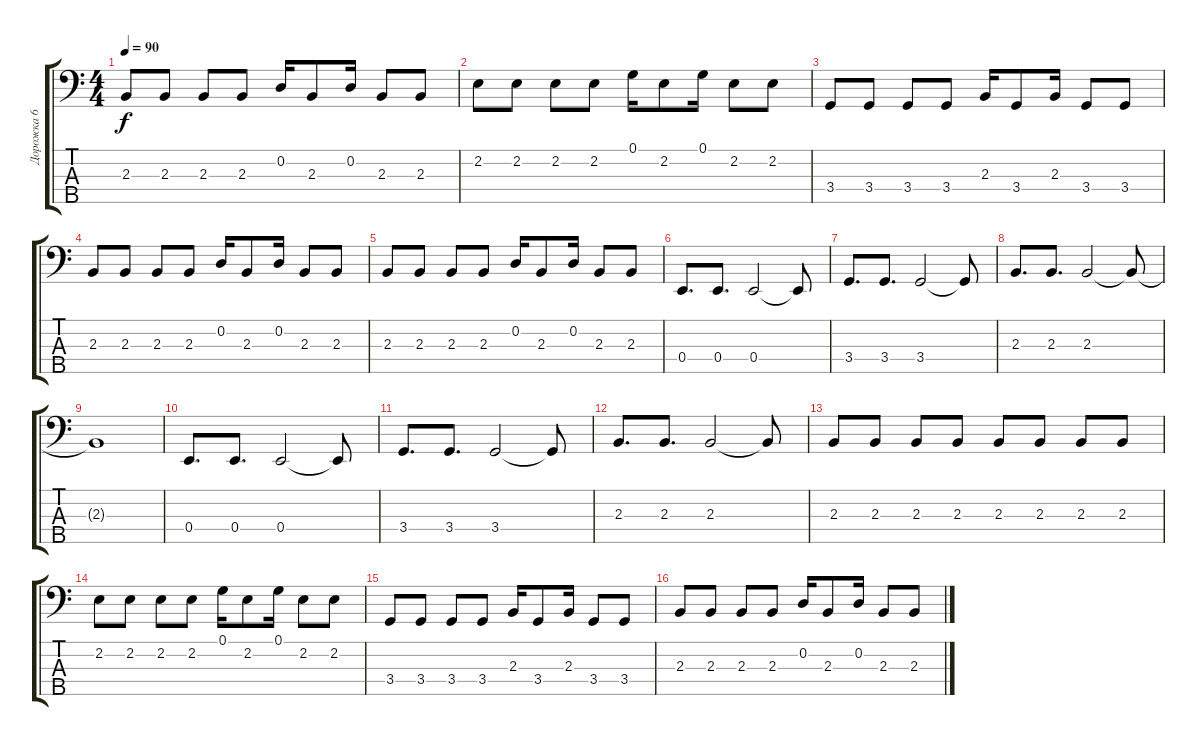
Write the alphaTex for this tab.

\track ("Дорожка 6" "Дорожка 6") {instrument fretlessbass}
\staff {score tabs}
\tuning (G2 D2 A1 E1 B0) {hide}
\ts (4 4)
\tempo 90
\clef f4
\ks c
2.3.8{dy f} 2.3.8 2.3.8 2.3.8 0.2.16 2.3.8 0.2.16 2.3.8 2.3.8 |
2.2.8 2.2.8 2.2.8 2.2.8 0.1.16 2.2.8 0.1.16 2.2.8 2.2.8 |
3.4.8 3.4.8 3.4.8 3.4.8 2.3.16 3.4.8 2.3.16 3.4.8 3.4.8 |
2.3.8 2.3.8 2.3.8 2.3.8 0.2.16 2.3.8 0.2.16 2.3.8 2.3.8 |
2.3.8 2.3.8 2.3.8 2.3.8 0.2.16 2.3.8 0.2.16 2.3.8 2.3.8 |
0.4.8{d} 0.4.8{d} 0.4.2 0.4{t}.8 |
3.4.8{d} 3.4.8{d} 3.4.2 3.4{t}.8 |
2.3.8{d} 2.3.8{d} 2.3.2 2.3{t}.8 |
2.3{t}.1 |
0.4.8{d} 0.4.8{d} 0.4.2 0.4{t}.8 |
3.4.8{d} 3.4.8{d} 3.4.2 3.4{t}.8 |
2.3.8{d} 2.3.8{d} 2.3.2 2.3{t}.8 |
2.3.8 2.3.8 2.3.8 2.3.8 2.3.8 2.3.8 2.3.8 2.3.8 |
2.2.8 2.2.8 2.2.8 2.2.8 0.1.16 2.2.8 0.1.16 2.2.8 2.2.8 |
3.4.8 3.4.8 3.4.8 3.4.8 2.3.16 3.4.8 2.3.16 3.4.8 3.4.8 |
2.3.8 2.3.8 2.3.8 2.3.8 0.2.16 2.3.8 0.2.16 2.3.8 2.3.8
